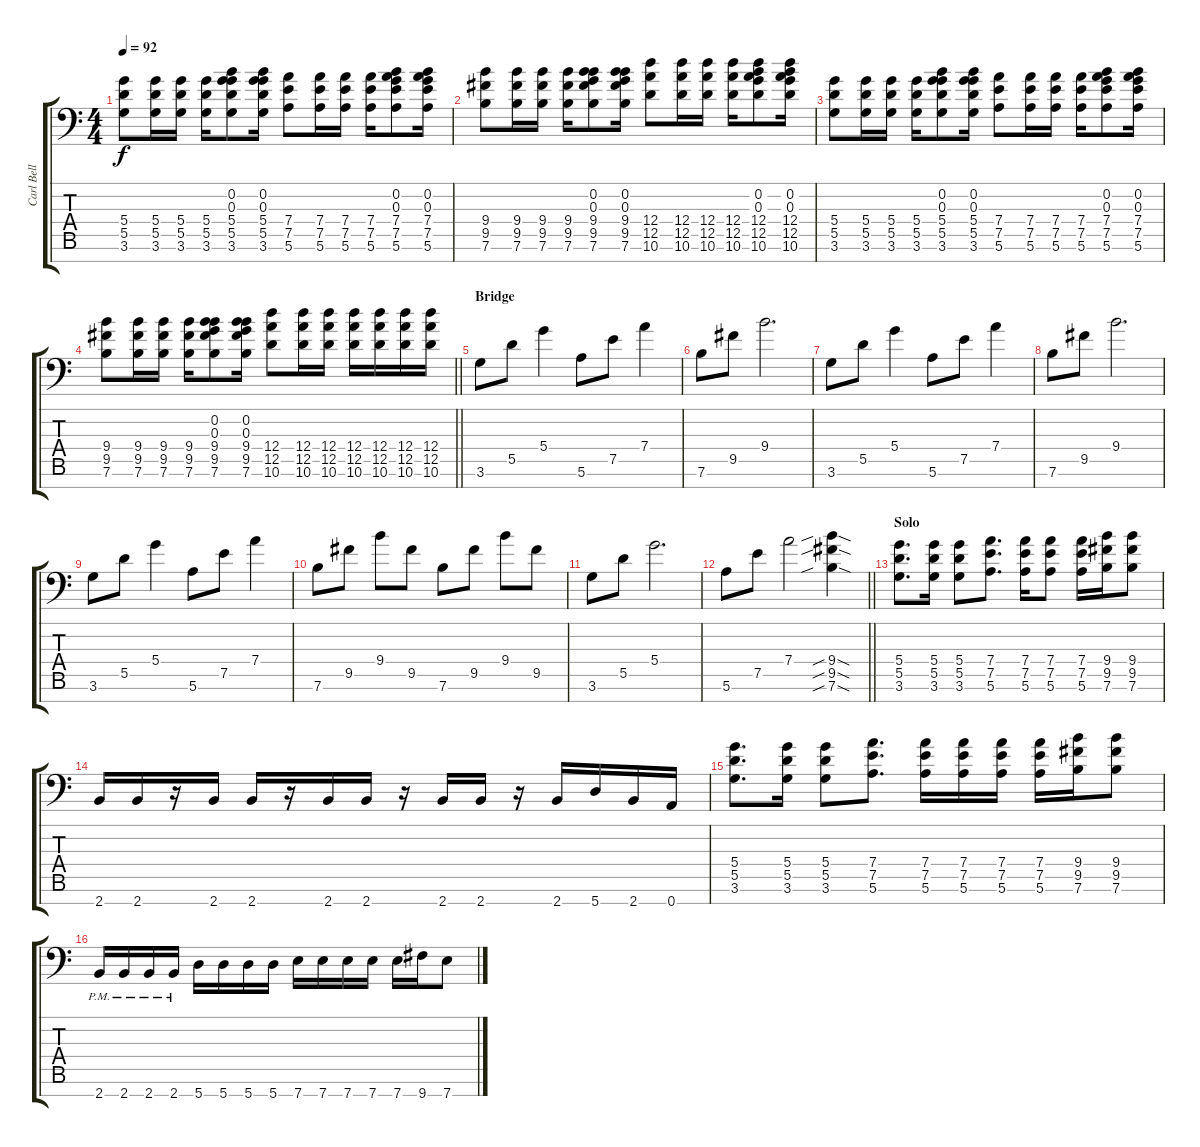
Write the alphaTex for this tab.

\track ("Carl Bell (Rhythm Guitar)" "Carl Bell ") {instrument distortionguitar}
\staff {score tabs}
\tuning (E4 B3 G3 D3 A2 E2 A1) {hide}
\ts (4 4)
\tempo 92
\clef f4
\ks c
(5.4 5.5 3.6).8{dy f} (5.4 5.5 3.6).16 (5.4 5.5 3.6).16 (5.4 5.5 3.6).16 (0.2 0.3 5.4 5.5 3.6).8 (0.2 0.3 5.4 5.5 3.6).16 (7.4 7.5 5.6).8 (7.4 7.5 5.6).16 (7.4 7.5 5.6).16 (7.4 7.5 5.6).16 (0.2 0.3 7.4 7.5 5.6).8 (0.2 0.3 7.4 7.5 5.6).16 |
(9.4 9.5 7.6).8 (9.4 9.5 7.6).16 (9.4 9.5 7.6).16 (9.4 9.5 7.6).16 (0.2 0.3 9.4 9.5 7.6).8 (0.2 0.3 9.4 9.5 7.6).16 (12.4 12.5 10.6).8 (12.4 12.5 10.6).16 (12.4 12.5 10.6).16 (12.4 12.5 10.6).16 (0.2 0.3 12.4 12.5 10.6).8 (0.2 0.3 12.4 12.5 10.6).16 |
(5.4 5.5 3.6).8 (5.4 5.5 3.6).16 (5.4 5.5 3.6).16 (5.4 5.5 3.6).16 (0.2 0.3 5.4 5.5 3.6).8 (0.2 0.3 5.4 5.5 3.6).16 (7.4 7.5 5.6).8 (7.4 7.5 5.6).16 (7.4 7.5 5.6).16 (7.4 7.5 5.6).16 (0.2 0.3 7.4 7.5 5.6).8 (0.2 0.3 7.4 7.5 5.6).16 |
\barLineRight lightlight
(9.4 9.5 7.6).8 (9.4 9.5 7.6).16 (9.4 9.5 7.6).16 (9.4 9.5 7.6).16 (0.2 0.3 9.4 9.5 7.6).8 (0.2 0.3 9.4 9.5 7.6).16 (12.4 12.5 10.6).8 (12.4 12.5 10.6).16 (12.4 12.5 10.6).16 (12.4 12.5 10.6).16 (12.4 12.5 10.6).16 (12.4 12.5 10.6).16 (12.4 12.5 10.6).16 |
\section ("" "Bridge")
3.6.8{volume 9} 5.5.8 5.4.4 5.6.8 7.5.8 7.4.4 |
7.6.8 9.5.8 9.4.2{d} |
3.6.8 5.5.8 5.4.4 5.6.8 7.5.8 7.4.4 |
7.6.8 9.5.8 9.4.2{d} |
3.6.8 5.5.8 5.4.4 5.6.8 7.5.8 7.4.4 |
7.6.8 9.5.8 9.4.8 9.5.8 7.6.8 9.5.8 9.4.8 9.5.8 |
3.6.8 5.5.8 5.4.2{d} |
\barLineRight lightlight
5.6.8 7.5.8 7.4.2 (9.4{sib sod} 9.5{sib sod} 7.6{sib sod}).4{volume 14} |
\section ("" "Solo")
(5.4 5.5 3.6).8{d volume 14} (5.4 5.5 3.6).16 (5.4 5.5 3.6).8 (7.4 7.5 5.6).8{d} (7.4 7.5 5.6).16 (7.4 7.5 5.6).8 (7.4 7.5 5.6).16 (9.4 9.5 7.6).16 (9.4 9.5 7.6).8 |
2.7.16 2.7.16 r.16 2.7.16 2.7.16 r.16 2.7.16 2.7.16 r.16 2.7.16 2.7.16 r.16 2.7.16 5.7.16 2.7.16 0.7.16 |
(5.4 5.5 3.6).8{d} (5.4 5.5 3.6).16 (5.4 5.5 3.6).8 (7.4 7.5 5.6).8{d} (7.4 7.5 5.6).16 (7.4 7.5 5.6).16 (7.4 7.5 5.6).16 (7.4 7.5 5.6).16 (9.4 9.5 7.6).16 (9.4 9.5 7.6).8 |
2.7{pm}.16 2.7{pm}.16 2.7{pm}.16 2.7{pm}.16 5.7.16 5.7.16 5.7.16 5.7.16 7.7.16 7.7.16 7.7.16 7.7.16 7.7.16 9.7.16 7.7.8
